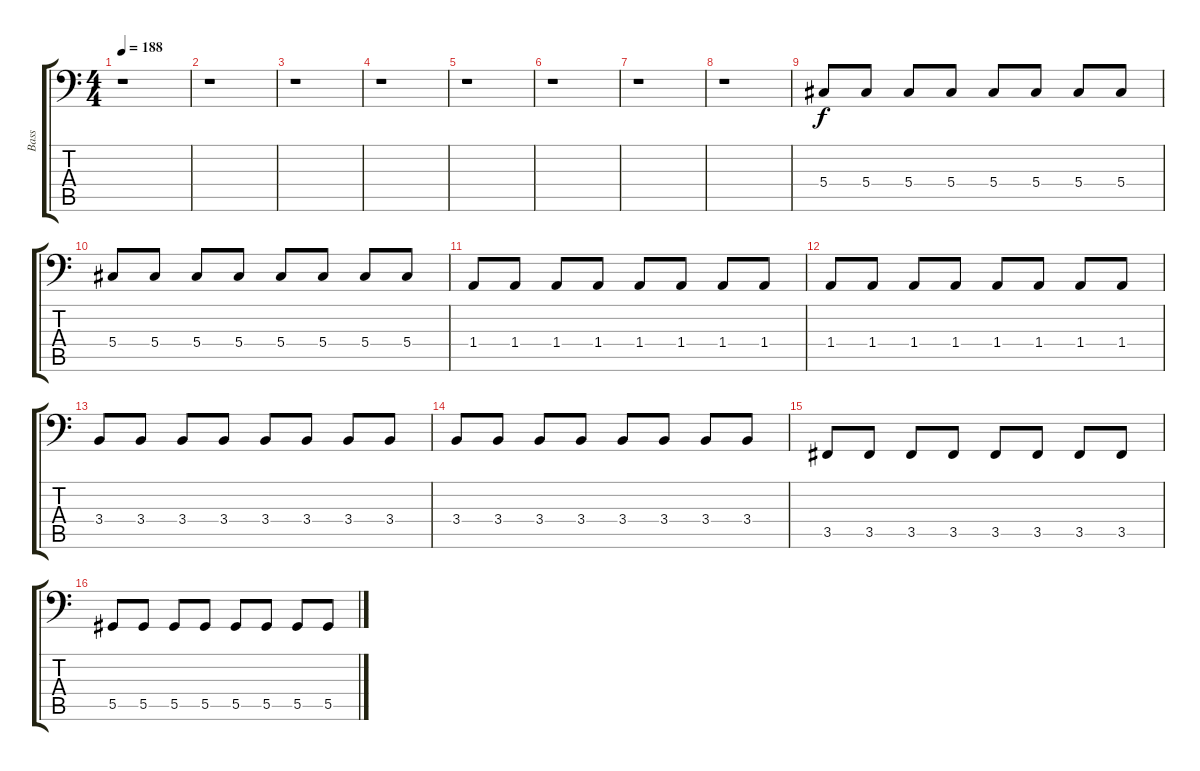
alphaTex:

\track ("Bass" "Bass") {instrument electricbasspick}
\staff {score tabs}
\tuning (B2 Gb2 Db2 Ab1 Eb1 Bb0) {hide}
\ts (4 4)
\tempo 188
\clef f4
\ks c
r.1{dy f instrument electricbasspick} |
r.1 |
r.1 |
r.1 |
r.1 |
r.1 |
r.1 |
r.1 |
5.4.8 5.4.8 5.4.8 5.4.8 5.4.8 5.4.8 5.4.8 5.4.8 |
5.4.8 5.4.8 5.4.8 5.4.8 5.4.8 5.4.8 5.4.8 5.4.8 |
1.4.8 1.4.8 1.4.8 1.4.8 1.4.8 1.4.8 1.4.8 1.4.8 |
1.4.8 1.4.8 1.4.8 1.4.8 1.4.8 1.4.8 1.4.8 1.4.8 |
3.4.8 3.4.8 3.4.8 3.4.8 3.4.8 3.4.8 3.4.8 3.4.8 |
3.4.8 3.4.8 3.4.8 3.4.8 3.4.8 3.4.8 3.4.8 3.4.8 |
3.5.8 3.5.8 3.5.8 3.5.8 3.5.8 3.5.8 3.5.8 3.5.8 |
5.5.8 5.5.8 5.5.8 5.5.8 5.5.8 5.5.8 5.5.8 5.5.8
